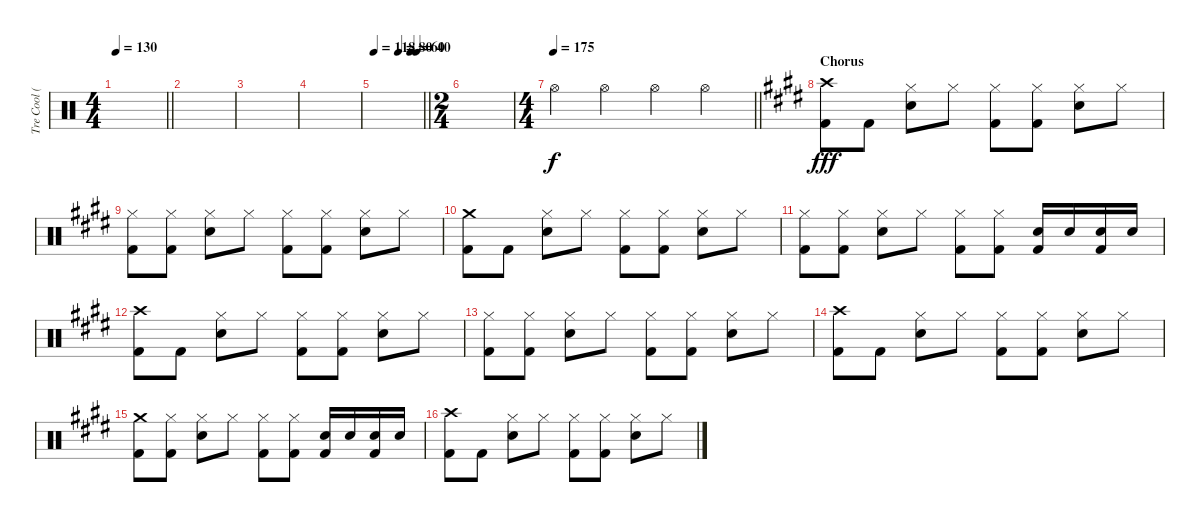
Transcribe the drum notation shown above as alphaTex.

\track ("Tre Cool (Drums)" "Tre Cool (") {instrument percussion}
\staff {score}
\articulation defaults
\ts (4 4)
\tempo 130
\clef neutral
\barLineRight lightlight
\ks c
|
|
|
|
\tempo 118
\tempo (80 0.5)
\tempo (60 0.75)
\tempo (40 0.875)
\barLineRight lightlight
|
\ts (2 4)
|
\ts (4 4)
\tempo 175
\barLineRight lightlight "Hi-Hat (open)".4 "Hi-Hat (open)".4 "Hi-Hat (open)".4 "Hi-Hat (open)".4
|
\section ("" "Chorus")
\ks e
("Crash high (hit)" "Kick (hit) 2").8{dy fff} "Kick (hit) 2".8 ("Hi-Hat (closed)" "Electric Snare (hit)").8 "Hi-Hat (closed)".8 ("Hi-Hat (closed)" "Kick (hit) 2").8 ("Hi-Hat (closed)" "Kick (hit) 2").8 ("Hi-Hat (closed)" "Electric Snare (hit)").8 "Hi-Hat (closed)".8 |
("Hi-Hat (closed)" "Kick (hit) 2").8 ("Hi-Hat (closed)" "Kick (hit) 2").8 ("Hi-Hat (closed)" "Electric Snare (hit)").8 "Hi-Hat (closed)".8 ("Hi-Hat (closed)" "Kick (hit) 2").8 ("Hi-Hat (closed)" "Kick (hit) 2").8 ("Hi-Hat (closed)" "Electric Snare (hit)").8 "Hi-Hat (closed)".8 |
("Crash medium (hit)" "Kick (hit) 2").8 "Kick (hit) 2".8 ("Hi-Hat (closed)" "Electric Snare (hit)").8 "Hi-Hat (closed)".8 ("Hi-Hat (closed)" "Kick (hit) 2").8 ("Hi-Hat (closed)" "Kick (hit) 2").8 ("Hi-Hat (closed)" "Electric Snare (hit)").8 "Hi-Hat (closed)".8 |
("Hi-Hat (closed)" "Kick (hit) 2").8 ("Hi-Hat (closed)" "Kick (hit) 2").8 ("Hi-Hat (closed)" "Electric Snare (hit)").8 "Hi-Hat (closed)".8 ("Hi-Hat (closed)" "Kick (hit) 2").8 ("Hi-Hat (closed)" "Kick (hit) 2").8 ("Electric Snare (hit)" "Kick (hit) 2").16 "Electric Snare (hit)".16 ("Electric Snare (hit)" "Kick (hit) 2").16 "Electric Snare (hit)".16 |
("Crash high (hit)" "Kick (hit) 2").8 "Kick (hit) 2".8 ("Hi-Hat (closed)" "Electric Snare (hit)").8 "Hi-Hat (closed)".8 ("Hi-Hat (closed)" "Kick (hit) 2").8 ("Hi-Hat (closed)" "Kick (hit) 2").8 ("Hi-Hat (closed)" "Electric Snare (hit)").8 "Hi-Hat (closed)".8 |
("Hi-Hat (closed)" "Kick (hit) 2").8 ("Hi-Hat (closed)" "Kick (hit) 2").8 ("Hi-Hat (closed)" "Electric Snare (hit)").8 "Hi-Hat (closed)".8 ("Hi-Hat (closed)" "Kick (hit) 2").8 ("Hi-Hat (closed)" "Kick (hit) 2").8 ("Hi-Hat (closed)" "Electric Snare (hit)").8 "Hi-Hat (closed)".8 |
("Crash high (hit)" "Kick (hit) 2").8 "Kick (hit) 2".8 ("Hi-Hat (closed)" "Electric Snare (hit)").8 "Hi-Hat (closed)".8 ("Hi-Hat (closed)" "Kick (hit) 2").8 ("Hi-Hat (closed)" "Kick (hit) 2").8 ("Hi-Hat (closed)" "Electric Snare (hit)").8 "Hi-Hat (closed)".8 |
("Crash medium (hit)" "Kick (hit) 2").8 ("Hi-Hat (closed)" "Kick (hit) 2").8 ("Hi-Hat (closed)" "Electric Snare (hit)").8 "Hi-Hat (closed)".8 ("Hi-Hat (closed)" "Kick (hit) 2").8 ("Hi-Hat (closed)" "Kick (hit) 2").8 ("Electric Snare (hit)" "Kick (hit) 2").16 "Electric Snare (hit)".16 ("Electric Snare (hit)" "Kick (hit) 2").16 "Electric Snare (hit)".16 |
("Crash high (hit)" "Kick (hit) 2").8 "Kick (hit) 2".8 ("Hi-Hat (closed)" "Electric Snare (hit)").8 "Hi-Hat (closed)".8 ("Hi-Hat (closed)" "Kick (hit) 2").8 ("Hi-Hat (closed)" "Kick (hit) 2").8 ("Hi-Hat (closed)" "Electric Snare (hit)").8 "Hi-Hat (closed)".8
